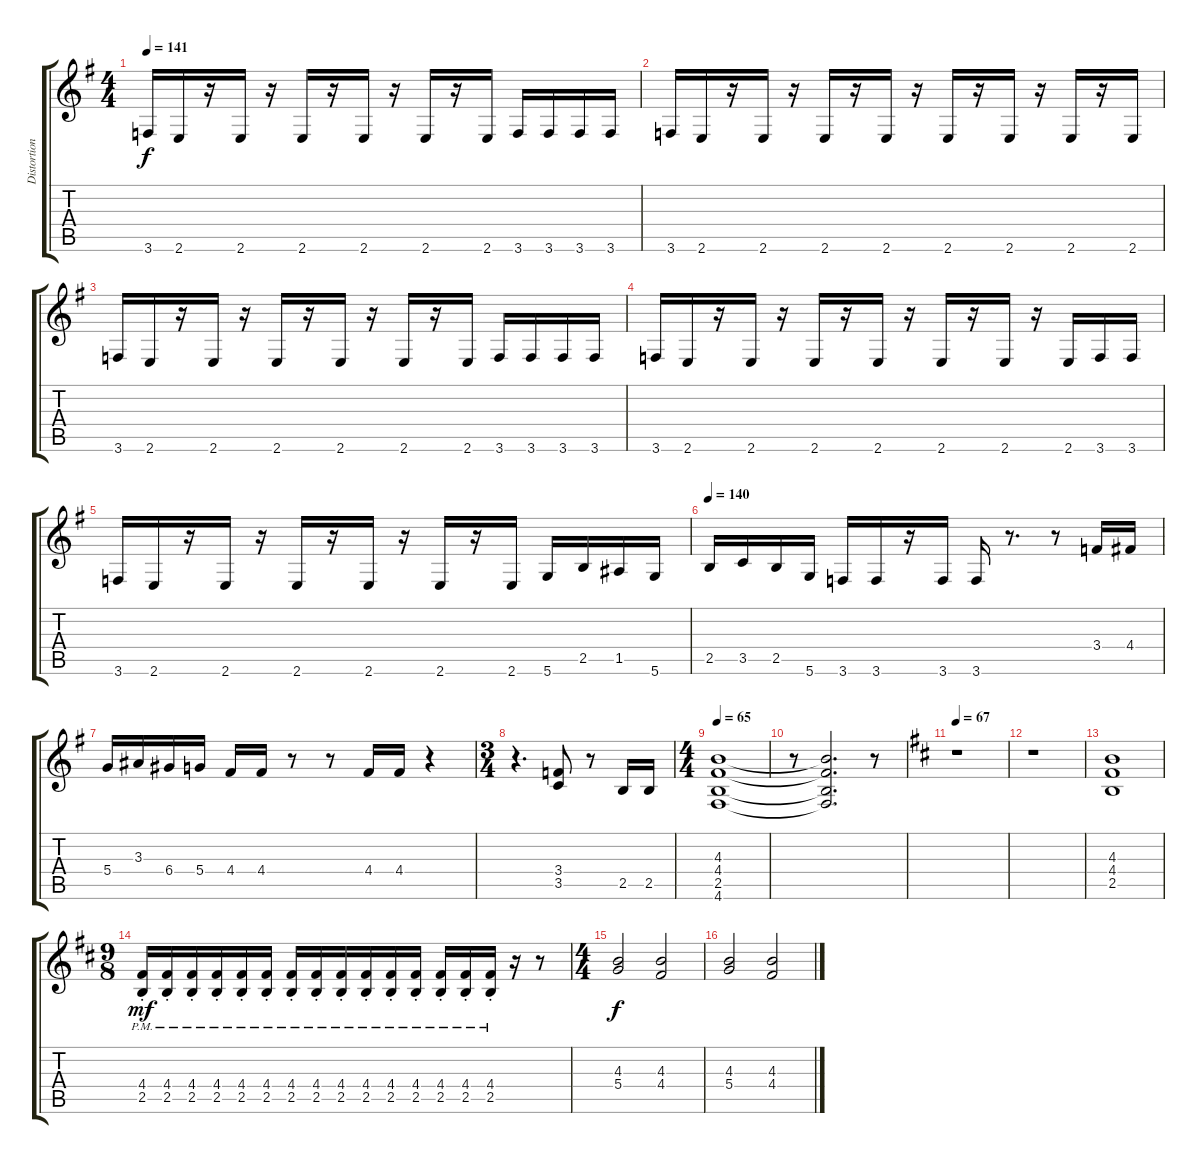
\track ("Distortion L" "Distortion") {instrument distortionguitar}
\staff {score tabs}
\tuning (E4 B3 G3 D3 A2 D2) {hide}
\ts (4 4)
\tempo 141
\clef g2
\ks g
3.6.16{dy f} 2.6.16 r.16 2.6.16 r.16 2.6.16 r.16 2.6.16 r.16 2.6.16 r.16 2.6.16 3.6.16 3.6.16 3.6.16 3.6.16 |
3.6.16 2.6.16 r.16 2.6.16 r.16 2.6.16 r.16 2.6.16 r.16 2.6.16 r.16 2.6.16 r.16 2.6.16 r.16 2.6.16 |
3.6.16 2.6.16 r.16 2.6.16 r.16 2.6.16 r.16 2.6.16 r.16 2.6.16 r.16 2.6.16 3.6.16 3.6.16 3.6.16 3.6.16 |
3.6.16 2.6.16 r.16 2.6.16 r.16 2.6.16 r.16 2.6.16 r.16 2.6.16 r.16 2.6.16 r.16 2.6.16 3.6.16 3.6.16 |
3.6.16 2.6.16 r.16 2.6.16 r.16 2.6.16 r.16 2.6.16 r.16 2.6.16 r.16 2.6.16 5.6.16 2.5.16 1.5.16 5.6.16 |
\tempo 140
2.5.16 3.5.16 2.5.16 5.6.16 3.6.16 3.6.16 r.16 3.6.16 3.6.16 r.8{d} r.8 3.4.16 4.4.16 |
5.4.16 3.3.16 6.4.16 5.4.16 4.4.16 4.4.16 r.8 r.8 4.4.16 4.4.16 r.4 |
\ts (3 4)
r.4{d} (3.4 3.5).8 r.8 2.5.16 2.5.16 |
\ts (4 4)
\tempo 65
(4.3 4.4 2.5 4.6).1 |
r.8 (4.3{t} 4.4{t} 2.5{t} 4.6{t}).2{d} r.8 |
\tempo 67
\ks d
r.1 |
r.1 |
(4.3 4.4 2.5).1 |
\ts (9 8)
(4.4{pm st} 2.5{pm st}).16{dy mf} (4.4{pm st} 2.5{pm st}).16 (4.4{pm st} 2.5{pm st}).16 (4.4{pm st} 2.5{pm st}).16 (4.4{pm st} 2.5{pm st}).16 (4.4{pm st} 2.5{pm st}).16 (4.4{pm st} 2.5{pm st}).16 (4.4{pm st} 2.5{pm st}).16 (4.4{pm st} 2.5{pm st}).16 (4.4{pm st} 2.5{pm st}).16 (4.4{pm st} 2.5{pm st}).16 (4.4{pm st} 2.5{pm st}).16 (4.4{pm st} 2.5{pm st}).16 (4.4{pm st} 2.5{pm st}).16 (4.4{pm st} 2.5{pm st}).16 r.16 r.8 |
\ts (4 4)
(4.3 5.4).2{dy f} (4.3 4.4).2 |
(4.3 5.4).2 (4.3 4.4).2
